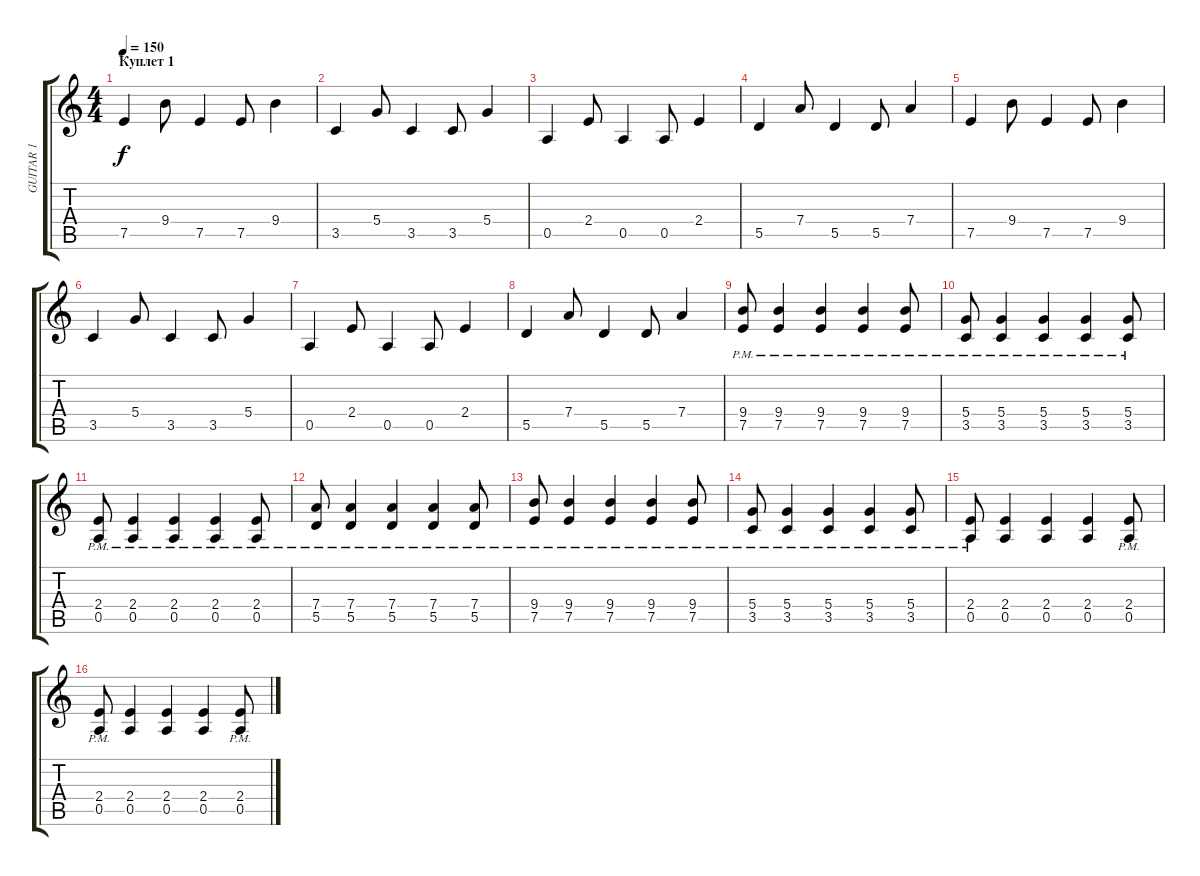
\track ("GUITAR 1" "GUITAR 1") {instrument electricguitarmuted}
\staff {score tabs}
\tuning (E4 B3 G3 D3 A2 E2) {hide}
\ts (4 4)
\section ("" "Куплет 1")
\tempo 150
\clef g2
\ks c
7.5.4{dy f instrument electricguitarmuted} 9.4.8 7.5.4 7.5.8 9.4.4 |
3.5.4 5.4.8 3.5.4 3.5.8 5.4.4 |
0.5.4 2.4.8 0.5.4 0.5.8 2.4.4 |
5.5.4 7.4.8 5.5.4 5.5.8 7.4.4 |
7.5.4{instrument electricguitarmuted} 9.4.8 7.5.4 7.5.8 9.4.4 |
3.5.4 5.4.8 3.5.4 3.5.8 5.4.4 |
0.5.4 2.4.8 0.5.4 0.5.8 2.4.4 |
5.5.4 7.4.8 5.5.4 5.5.8 7.4.4 |
(9.4{pm} 7.5{pm}).8{instrument distortionguitar} (9.4{pm} 7.5{pm}).4 (9.4{pm} 7.5{pm}).4 (9.4{pm} 7.5{pm}).4 (9.4{pm} 7.5{pm}).8 |
(5.4{pm} 3.5{pm}).8 (5.4{pm} 3.5{pm}).4 (5.4{pm} 3.5{pm}).4 (5.4{pm} 3.5{pm}).4 (5.4{pm} 3.5{pm}).8 |
(2.4{pm} 0.5{pm}).8 (2.4{pm} 0.5{pm}).4 (2.4{pm} 0.5{pm}).4 (2.4{pm} 0.5{pm}).4 (2.4{pm} 0.5{pm}).8 |
(7.4{pm} 5.5{pm}).8 (7.4{pm} 5.5{pm}).4 (7.4{pm} 5.5{pm}).4 (7.4{pm} 5.5{pm}).4 (7.4{pm} 5.5{pm}).8 |
(9.4{pm} 7.5{pm}).8{instrument distortionguitar} (9.4{pm} 7.5{pm}).4 (9.4{pm} 7.5{pm}).4 (9.4{pm} 7.5{pm}).4 (9.4{pm} 7.5{pm}).8 |
(5.4{pm} 3.5{pm}).8 (5.4{pm} 3.5{pm}).4 (5.4{pm} 3.5{pm}).4 (5.4{pm} 3.5{pm}).4 (5.4{pm} 3.5{pm}).8 |
(2.4{pm} 0.5).8 (2.4 0.5).4 (2.4 0.5).4 (2.4 0.5).4 (2.4{pm} 0.5).8 |
(2.4{pm} 0.5).8 (2.4 0.5).4 (2.4 0.5).4 (2.4 0.5).4 (2.4{pm} 0.5).8
